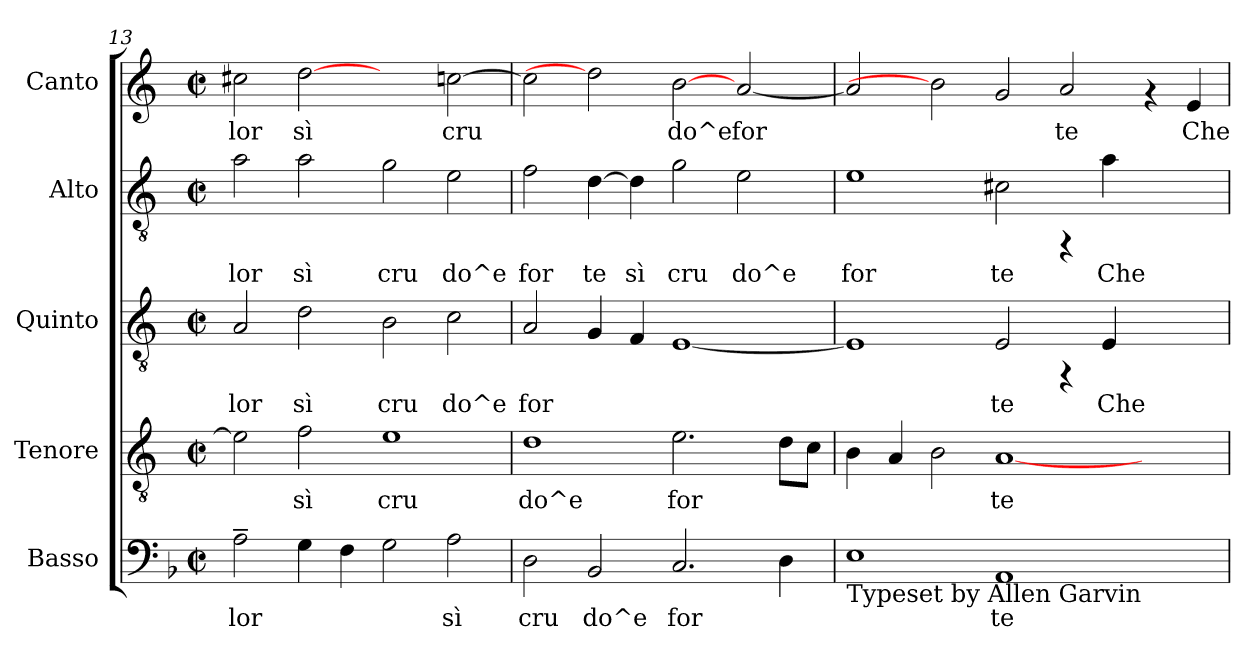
**kern	**text	**kern	**text	**kern	**text	**kern	**text	**kern	**text
*part5	*part5	*part4	*part4	*part3	*part3	*part2	*part2	*part1	*part1
*staff5	*staff5	*staff4	*staff4	*staff3	*staff3	*staff2	*staff2	*staff1	*staff1
*I"Basso	*	*I"Tenore	*	*I"Quinto	*	*I"Alto	*	*I"Canto	*
!!LO:PB:g=z
*clefF4	*	*clefGv2	*	*clefGv2	*	*clefGv2	*	*clefG2	*
*	*	*ITrd-3c-5	*	*ITrd-3c-5	*	*ITrd-3c-5	*	*ITrd-3c-5	*
*k[b-]	*	*k[b-]	*	*k[b-]	*	*k[b-]	*	*k[b-]	*
*F:	*	*F:	*	*F:	*	*F:	*	*F:	*
*M2/2	*	*M2/2	*	*M2/2	*	*M2/2	*	*M2/2	*
*met(c|)	*	*met(c|)	*	*met(c|)	*	*met(c|)	*	*met(c|)	*
=13	=13	=13	=13	=13	=13	=13	=13	=13	=13
!	!LO:LY:b:cj	!	!LO:LY:b:cj	!	!LO:LY:b:cj	!	!LO:LY:b:cj	!	!LO:LY:b:cj
2A~>\	lor	2a\]	.	2d/	lor	2dd\	lor	2ff#X\	lor
!	!LO:LY:b:cj	!	!LO:LY:b:cj	!	!LO:LY:b:cj	!	!LO:LY:b:cj	!	!LO:LY:b:cj
4G\	.	2b-\	sì	2g\	sì	2dd\	sì	[2gg	sì
!	!LO:LY:b:cj	!	!	!	!	!	!	!	!
4F\	.	.	.	.	.	.	.	.	.
!	!LO:LY:b:cj	!	!LO:LY:b:cj	!	!LO:LY:b:cj	!	!LO:LY:b:cj	!	!
2G\	.	1a	cru	2e\	cru	2cc\	cru	2ryy	.
!	!LO:LY:b:cj	!	!	!	!LO:LY:b:cj	!	!LO:LY:b:cj	!	!LO:LY:b:cj
2A\	sì	.	.	2f\	do^e	2a\	do^e	[>2ff\	cru
=14	=14	=14	=14	=14	=14	=14	=14	=14	=14
!	!LO:LY:b:cj	!	!LO:LY:b:cj	!	!LO:LY:b:cj	!	!LO:LY:b:cj	!	!LO:LY:b:cj
2D\	cru	1g	do^e	2d/	for	2b-\	for	2ff\]	.
!	!LO:LY:b:cj	!	!	!	!LO:LY:b:cj	!	!LO:LY:b:cj	!	!
2BB-/	do^e	.	.	4c/	.	[>4g\	te	2gg]	.
!	!	!	!	!	!LO:LY:b:cj	!	!LO:LY:b:cj	!	!
.	.	.	.	4B-/	.	4g\]	sì	.	.
!	!LO:LY:b:cj	!	!LO:LY:b:cj	!	!LO:LY:b:cj	!	!LO:LY:b:cj	!	!LO:LY:b:cj
2.C/	for	2.a\	for	[<1A	.	2cc\	cru	[2ee	do^e
!	!	!	!	!	!	!	!LO:LY:b:cj	!	!LO:LY:b:cj
.	.	.	.	.	.	2a\	do^e	[<2dd/	for
!	!LO:LY:b:cj	!	!LO:LY:b:cj	!	!	!	!	!	!
4D\	.	8g\L	.	.	.	.	.	.	.
!	!	!	!LO:LY:b:cj	!	!	!	!	!	!
.	.	8f\J	.	.	.	.	.	.	.
=15	=15	=15	=15	=15	=15	=15	=15	=15	=15
!LO:TX:b:t=Typeset by Allen Garvin	!	!	!	!	!	!	!	!	!
!	!LO:LY:b:cj	!	!LO:LY:b:cj	!	!LO:LY:b:cj	!	!LO:LY:b:cj	!	!LO:LY:b:cj
1E	.	4e\	.	1A]	.	1a	for	2dd/]	.
!	!	!	!LO:LY:b:cj	!	!	!	!	!	!
.	.	4d/	.	.	.	.	.	.	.
!	!	!	!LO:LY:b:cj	!	!	!	!	!	!
.	.	2e\	.	.	.	.	.	2ee]	.
!	!LO:LY:b:cj	!	!LO:LY:b:cj	!	!LO:LY:b:cj	!	!LO:LY:b:cj	!	!LO:LY:b:cj
1AA	te	[<1d	te	2A/	te	2f#X\	te	2cc/	.
!	!	!	!	!	!	!	!	!	!LO:LY:b:cj
.	.	.	.	4rFF	.	4rFF	.	2dd/	te
!	!	!	!	!	!LO:LY:b:cj	!	!LO:LY:b:cj	!	!
.	.	.	.	4A/	Che	4dd\	Che	.	.
2ryy	.	2ryy	.	2ryy	.	2ryy	.	4rf	.
!	!	!	!	!	!	!	!	!	!LO:LY:b:cj
.	.	.	.	.	.	.	.	4a/	Che
=	=	=	=	=	=	=	=	=	=
*-	*-	*-	*-	*-	*-	*-	*-	*-	*-
